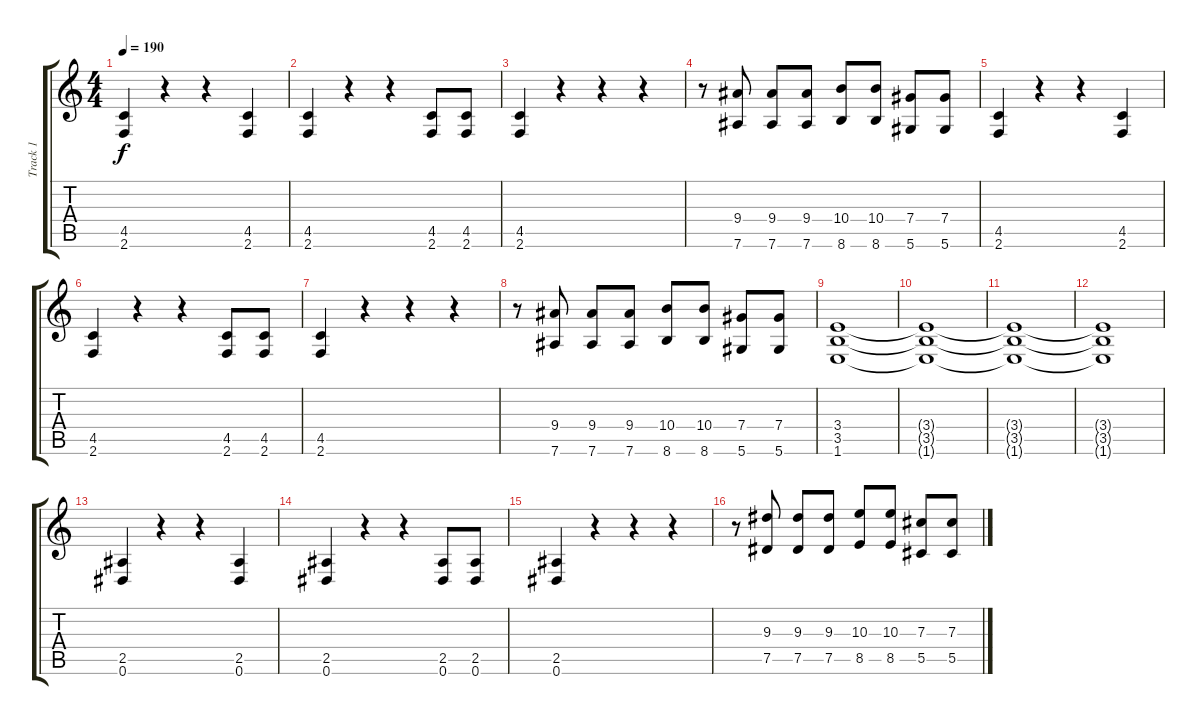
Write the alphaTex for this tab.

\track ("Track 1" "Track 1") {instrument distortionguitar}
\staff {score tabs}
\tuning (Eb4 Bb3 Gb3 Db3 Ab2 Eb2) {hide}
\ts (4 4)
\tempo 190
\clef g2
\ks c
(4.5 2.6).4{dy f} r.4 r.4 (4.5 2.6).4 |
(4.5 2.6).4 r.4 r.4 (4.5 2.6).8 (4.5 2.6).8 |
(4.5 2.6).4 r.4 r.4 r.4 |
r.8 (9.4 7.6).8 (9.4 7.6).8 (9.4 7.6).8 (10.4 8.6).8 (10.4 8.6).8 (7.4 5.6).8 (7.4 5.6).8 |
(4.5 2.6).4 r.4 r.4 (4.5 2.6).4 |
(4.5 2.6).4 r.4 r.4 (4.5 2.6).8 (4.5 2.6).8 |
(4.5 2.6).4 r.4 r.4 r.4 |
r.8 (9.4 7.6).8 (9.4 7.6).8 (9.4 7.6).8 (10.4 8.6).8 (10.4 8.6).8 (7.4 5.6).8 (7.4 5.6).8 |
(3.4 3.5 1.6).1 |
(3.4{t} 3.5{t} 1.6{t}).1 |
(3.4{t} 3.5{t} 1.6{t}).1 |
(3.4{t} 3.5{t} 1.6{t}).1 |
(2.5 0.6).4 r.4 r.4 (2.5 0.6).4 |
(2.5 0.6).4 r.4 r.4 (2.5 0.6).8 (2.5 0.6).8 |
(2.5 0.6).4 r.4 r.4 r.4 |
r.8 (9.3 7.5).8 (9.3 7.5).8 (9.3 7.5).8 (10.3 8.5).8 (10.3 8.5).8 (7.3 5.5).8 (7.3 5.5).8
